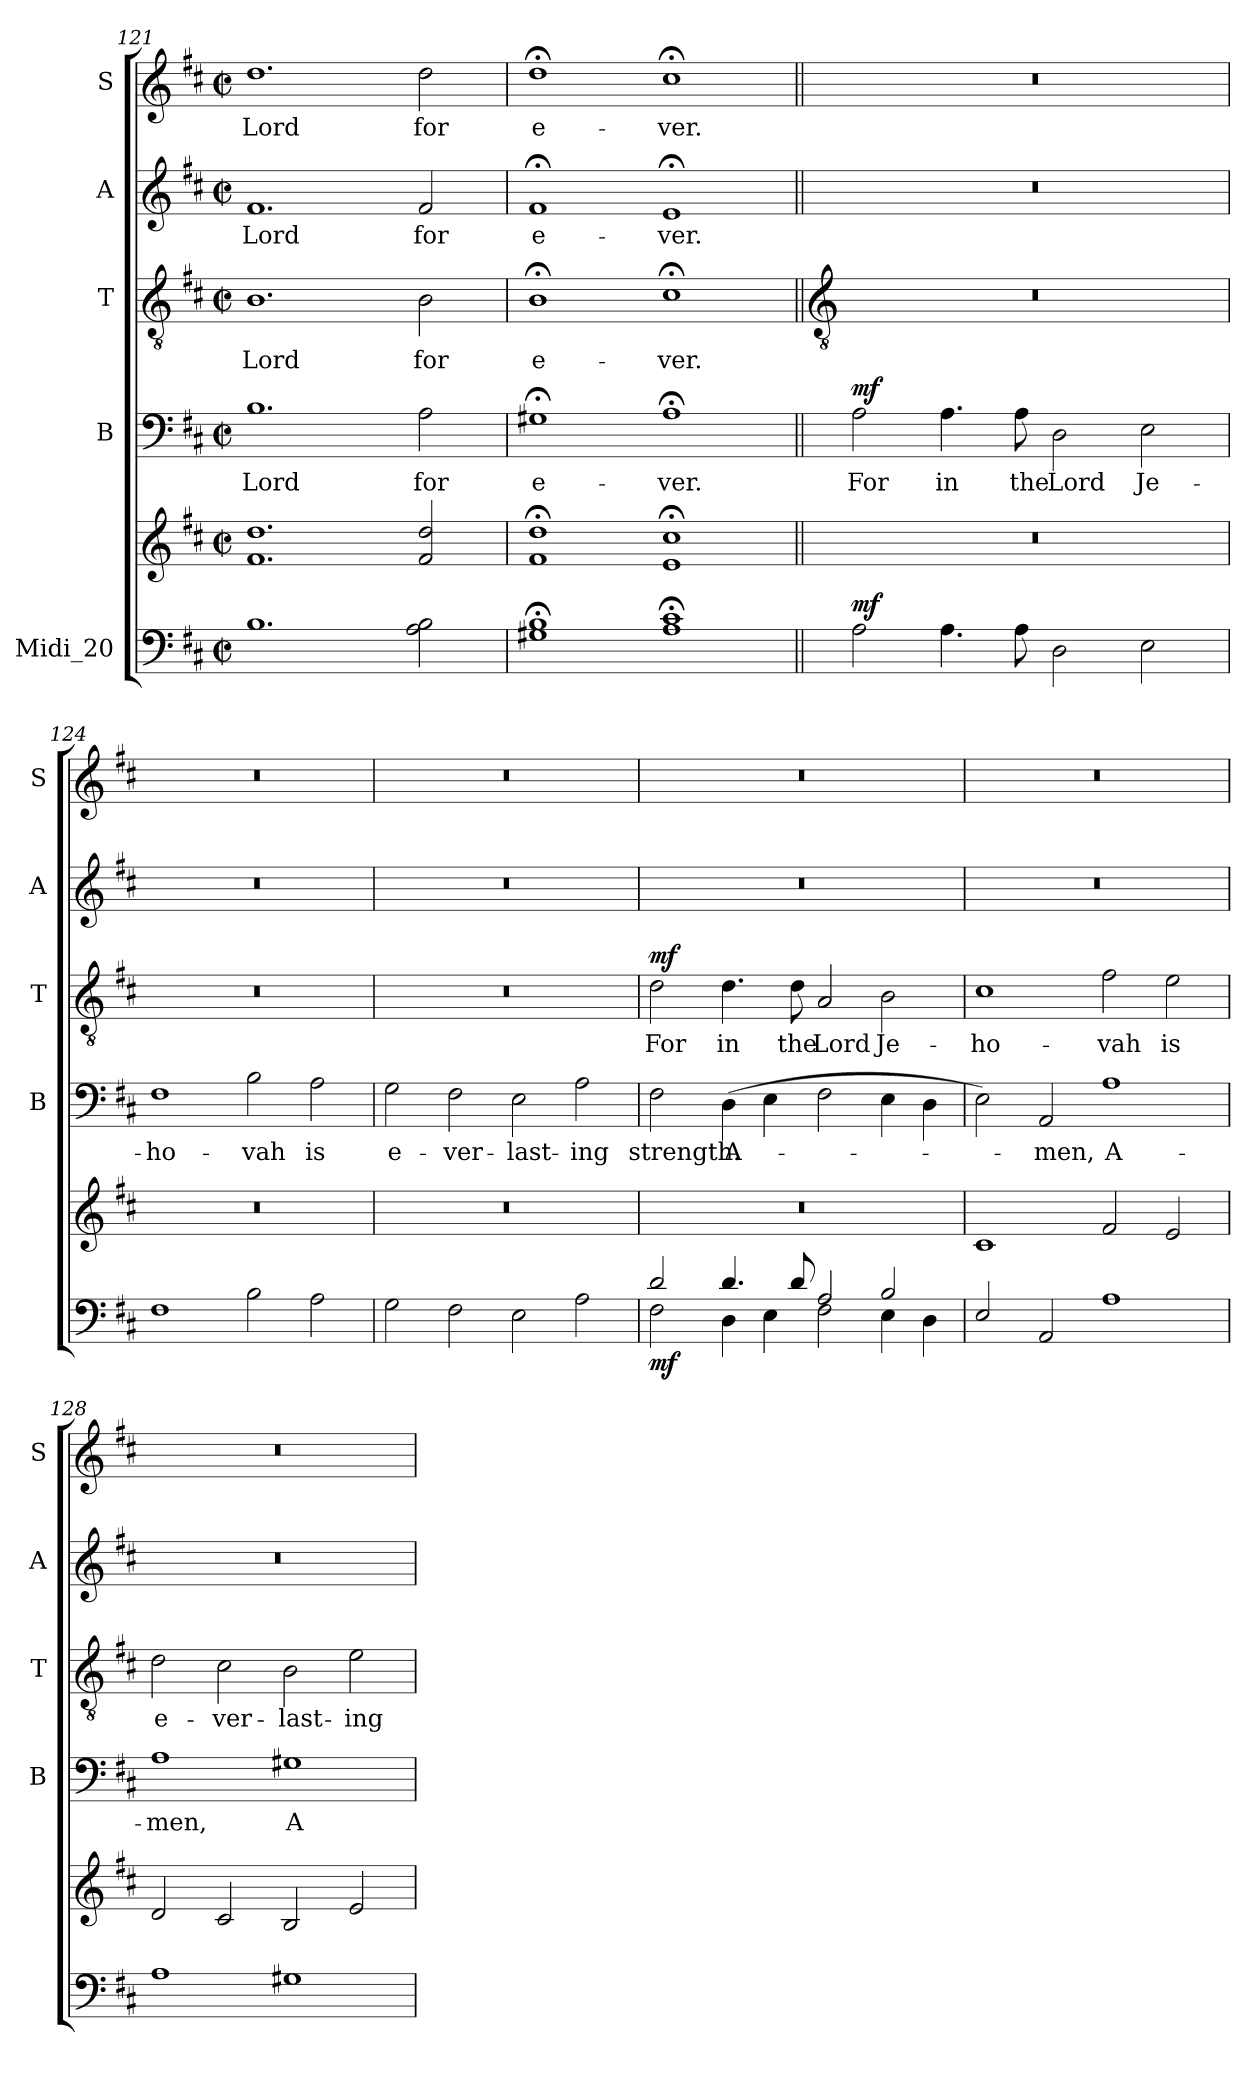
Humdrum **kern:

**kern	**kern	**dynam	**kern	**text	**dynam	**kern	**text	**dynam	**kern	**text	**kern	**text
*part5	*part5	*part5	*part4	*part4	*part4	*part3	*part3	*part3	*part2	*part2	*part1	*part1
*staff6	*staff5	*staff5/6	*staff4	*staff4	*staff4	*staff3	*staff3	*staff3	*staff2	*staff2	*staff1	*staff1
*I"Midi_20	*	*	*I"B	*	*	*I"T	*	*	*I"A	*	*I"S	*
*	*	*	*I'B	*	*	*I'T	*	*	*I'A	*	*I'S	*
*clefF4	*clefG2	*	*clefF4	*	*	*clefGv2	*	*	*clefG2	*	*clefG2	*
*k[f#c#]	*k[f#c#]	*	*k[f#c#]	*	*	*k[f#c#]	*	*	*k[f#c#]	*	*k[f#c#]	*
*D:	*D:	*	*D:	*	*	*D:	*	*	*D:	*	*D:	*
*M4/2	*M4/2	*	*M4/2	*	*	*M4/2	*	*	*M4/2	*	*M4/2	*
*met(c|)	*met(c|)	*	*met(c|)	*	*	*met(c|)	*	*	*met(c|)	*	*met(c|)	*
=121	=121	=121	=121	=121	=121	=121	=121	=121	=121	=121	=121	=121
!	!	!	!	!LO:LY:b	!	!	!LO:LY:b	!	!	!LO:LY:b	!	!LO:LY:b
1.B	1.f# 1.dd	.	1.B	Lord	.	1.B	Lord	.	1.f#	Lord	1.dd	Lord
!	!	!	!	!LO:LY:b	!	!	!LO:LY:b	!	!	!LO:LY:b	!	!LO:LY:b
2A 2B	2f# 2dd	.	2A	for	.	2B	for	.	2f#	for	2dd	for
=122	=122	=122	=122	=122	=122	=122	=122	=122	=122	=122	=122	=122
!	!	!	!	!LO:LY:b	!	!	!LO:LY:b	!	!	!LO:LY:b	!	!LO:LY:b
1G#X; 1B;	1f#;< 1dd;<	.	1G#X;<	e-	.	1B;<	e-	.	1f#;<	e-	1dd;<	e-
!	!	!	!	!LO:LY:b	!	!	!LO:LY:b	!	!	!LO:LY:b	!	!LO:LY:b
1A; 1c#;	1e;< 1cc#;<	.	1A;<	-ver.	.	1c#;<	-ver.	.	1e;<	-ver.	1cc#;<	-ver.
!!LO:LB:g=z
=123||	=123||	=123||	=123||	=123||	=123||	=123||	=123||	=123||	=123||	=123||	=123||	=123||
*	*	*	*	*	*	*clefGv2	*	*	*	*	*	*
*	*MM224	*	*	*	*	*	*	*	*	*	*	*
*^	*	*	*	*	*	*	*	*	*	*	*	*
!	!	!	!LO:DY:a=2	!	!LO:LY:b	!LO:DY:b	!	!	!	!	!	!	!
0ryy	2A\	0r	mf	2A	For	mf	0r	.	.	0r	.	0r	.
!	!	!	!	!	!LO:LY:b	!	!	!	!	!	!	!	!
.	4.A\	.	.	4.A	in	.	.	.	.	.	.	.	.
!	!	!	!	!	!LO:LY:b	!	!	!	!	!	!	!	!
.	8A\	.	.	8A	the	.	.	.	.	.	.	.	.
!	!	!	!	!	!LO:LY:b	!	!	!	!	!	!	!	!
.	2D\	.	.	2D	Lord	.	.	.	.	.	.	.	.
!	!	!	!	!	!LO:LY:b	!	!	!	!	!	!	!	!
.	2E\	.	.	2E	Je-	.	.	.	.	.	.	.	.
=124	=124	=124	=124	=124	=124	=124	=124	=124	=124	=124	=124	=124	=124
!	!	!	!	!	!LO:LY:b	!	!	!	!	!	!	!	!
0ryy	1F#\	0r	.	1F#	-ho-	.	0r	.	.	0r	.	0r	.
!	!	!	!	!	!LO:LY:b	!	!	!	!	!	!	!	!
.	2B\	.	.	2B	-vah	.	.	.	.	.	.	.	.
!	!	!	!	!	!LO:LY:b	!	!	!	!	!	!	!	!
.	2A\	.	.	2A	is	.	.	.	.	.	.	.	.
=125	=125	=125	=125	=125	=125	=125	=125	=125	=125	=125	=125	=125	=125
!	!	!	!	!	!LO:LY:b	!	!	!	!	!	!	!	!
0ryy	2G\	0r	.	2G	e-	.	0r	.	.	0r	.	0r	.
!	!	!	!	!	!LO:LY:b	!	!	!	!	!	!	!	!
.	2F#\	.	.	2F#	-ver-	.	.	.	.	.	.	.	.
!	!	!	!	!	!LO:LY:b	!	!	!	!	!	!	!	!
.	2E\	.	.	2E	-last-	.	.	.	.	.	.	.	.
!	!	!	!	!	!LO:LY:b	!	!	!	!	!	!	!	!
.	2A\	.	.	2A	-ing	.	.	.	.	.	.	.	.
=126	=126	=126	=126	=126	=126	=126	=126	=126	=126	=126	=126	=126	=126
!	!	!	!LO:DY:b=2	!	!LO:LY:b	!	!	!LO:LY:b	!LO:DY:b	!	!	!	!
2d/	2F#\	0r	mf	2F#	strength.	.	2d	For	mf	0r	.	0r	.
!	!	!	!	!	!LO:LY:b	!	!	!LO:LY:b	!	!	!	!	!
4.d/	4D\	.	.	(>4D	A-	.	4.d	in	.	.	.	.	.
.	4E\	.	.	4E	.	.	.	.	.	.	.	.	.
!	!	!	!	!	!	!	!	!LO:LY:b	!	!	!	!	!
8d/	.	.	.	.	.	.	8d	the	.	.	.	.	.
!	!	!	!	!	!	!	!	!LO:LY:b	!	!	!	!	!
2A/	2F#\	.	.	2F#	.	.	2A	Lord	.	.	.	.	.
!	!	!	!	!	!	!	!	!LO:LY:b	!	!	!	!	!
2B/	4E\	.	.	4E	.	.	2B	Je-	.	.	.	.	.
.	4D\	.	.	4D	.	.	.	.	.	.	.	.	.
=127	=127	=127	=127	=127	=127	=127	=127	=127	=127	=127	=127	=127	=127
!	!	!	!	!	!	!	!	!LO:LY:b	!	!	!	!	!
2E/	0ryy	1c#	.	2E)	.	.	1c#	-ho-	.	0r	.	0r	.
!	!	!	!	!	!LO:LY:b	!	!	!	!	!	!	!	!
2AA/	.	.	.	2AA	men,	.	.	.	.	.	.	.	.
!	!	!	!	!	!LO:LY:b	!	!	!LO:LY:b	!	!	!	!	!
1A/	.	2f#	.	1A	A-	.	2f#	-vah	.	.	.	.	.
!	!	!	!	!	!	!	!	!LO:LY:b	!	!	!	!	!
.	.	2e	.	.	.	.	2e	is	.	.	.	.	.
=128	=128	=128	=128	=128	=128	=128	=128	=128	=128	=128	=128	=128	=128
!	!	!	!	!	!LO:LY:b	!	!	!LO:LY:b	!	!	!	!	!
1A/	0ryy	2d	.	1A	-men,	.	2d	e-	.	0r	.	0r	.
!	!	!	!	!	!	!	!	!LO:LY:b	!	!	!	!	!
.	.	2c#	.	.	.	.	2c#	-ver-	.	.	.	.	.
!	!	!	!	!	!LO:LY:b	!	!	!LO:LY:b	!	!	!	!	!
1G#X/	.	2B	.	1G#X	A-	.	2B	-last-	.	.	.	.	.
!	!	!	!	!	!	!	!	!LO:LY:b	!	!	!	!	!
.	.	2e	.	.	.	.	2e	-ing	.	.	.	.	.
*v	*v	*	*	*	*	*	*	*	*	*	*	*	*
=	=	=	=	=	=	=	=	=	=	=	=	=
*-	*-	*-	*-	*-	*-	*-	*-	*-	*-	*-	*-	*-
